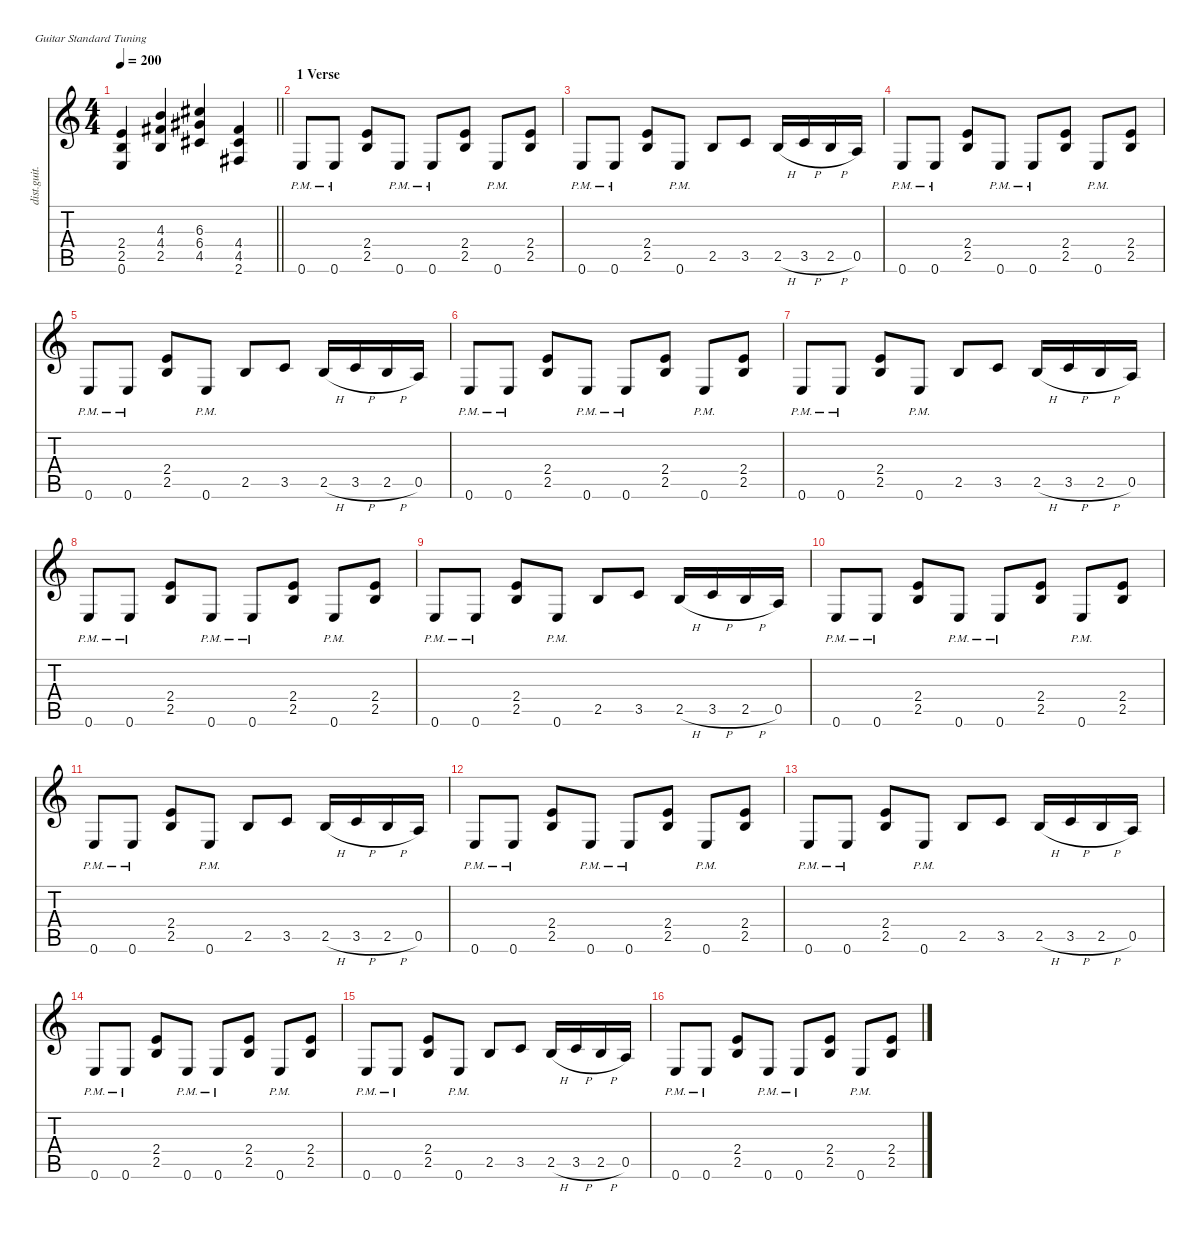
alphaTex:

\defaultSystemsLayout 4
\hideDynamics
\bracketExtendMode nobrackets
\otherSystemsTrackNameOrientation horizontal
\track ("James Hetfield (Guitar)" "dist.guit.") {instrument distortionguitar}
\staff {score tabs}
\tuning (E4 B3 G3 D3 A2 E2)
\ts (4 4)
\tempo 200
\clef g2
\barLineRight lightlight
\ks c
(2.4{t} 2.5{t} 0.6{t}).4{dy f beam Up} (4.3 4.4{acc #} 2.5).4{beam Up} (6.3{acc #} 6.4{acc #} 4.5{acc #}).4{beam Up} (4.4{acc #} 4.5{acc #} 2.6{acc #}).4{beam Up} |
\section ("" "1 Verse")
0.6{pm}.8{beam Up} 0.6{pm}.8{beam Up} (2.4 2.5).8{beam Up} 0.6{pm}.8{beam Up} 0.6{pm}.8{beam Up} (2.4 2.5).8{beam Up} 0.6{pm}.8{beam Up} (2.4 2.5).8{beam Up} |
0.6{pm}.8{beam Up} 0.6{pm}.8{beam Up} (2.4 2.5).8{beam Up} 0.6{pm}.8{beam Up} 2.5.8{beam Up} 3.5.8{beam Up} 2.5{h}.16{beam Up} 3.5{h}.16{beam Up} 2.5{h}.16{beam Up} 0.5.16{beam Up} |
0.6{pm}.8{beam Up} 0.6{pm}.8{beam Up} (2.4 2.5).8{beam Up} 0.6{pm}.8{beam Up} 0.6{pm}.8{beam Up} (2.4 2.5).8{beam Up} 0.6{pm}.8{beam Up} (2.4 2.5).8{beam Up} |
0.6{pm}.8{beam Up} 0.6{pm}.8{beam Up} (2.4 2.5).8{beam Up} 0.6{pm}.8{beam Up} 2.5.8{beam Up} 3.5.8{beam Up} 2.5{h}.16{beam Up} 3.5{h}.16{beam Up} 2.5{h}.16{beam Up} 0.5.16{beam Up} |
0.6{pm}.8{beam Up} 0.6{pm}.8{beam Up} (2.4 2.5).8{beam Up} 0.6{pm}.8{beam Up} 0.6{pm}.8{beam Up} (2.4 2.5).8{beam Up} 0.6{pm}.8{beam Up} (2.4 2.5).8{beam Up} |
0.6{pm}.8{beam Up} 0.6{pm}.8{beam Up} (2.4 2.5).8{beam Up} 0.6{pm}.8{beam Up} 2.5.8{beam Up} 3.5.8{beam Up} 2.5{h}.16{beam Up} 3.5{h}.16{beam Up} 2.5{h}.16{beam Up} 0.5.16{beam Up} |
0.6{pm}.8{beam Up} 0.6{pm}.8{beam Up} (2.4 2.5).8{beam Up} 0.6{pm}.8{beam Up} 0.6{pm}.8{beam Up} (2.4 2.5).8{beam Up} 0.6{pm}.8{beam Up} (2.4 2.5).8{beam Up} |
0.6{pm}.8{beam Up} 0.6{pm}.8{beam Up} (2.4 2.5).8{beam Up} 0.6{pm}.8{beam Up} 2.5.8{beam Up} 3.5.8{beam Up} 2.5{h}.16{beam Up} 3.5{h}.16{beam Up} 2.5{h}.16{beam Up} 0.5.16{beam Up} |
0.6{pm}.8{beam Up} 0.6{pm}.8{beam Up} (2.4 2.5).8{beam Up} 0.6{pm}.8{beam Up} 0.6{pm}.8{beam Up} (2.4 2.5).8{beam Up} 0.6{pm}.8{beam Up} (2.4 2.5).8{beam Up} |
0.6{pm}.8{beam Up} 0.6{pm}.8{beam Up} (2.4 2.5).8{beam Up} 0.6{pm}.8{beam Up} 2.5.8{beam Up} 3.5.8{beam Up} 2.5{h}.16{beam Up} 3.5{h}.16{beam Up} 2.5{h}.16{beam Up} 0.5.16{beam Up} |
0.6{pm}.8{beam Up} 0.6{pm}.8{beam Up} (2.4 2.5).8{beam Up} 0.6{pm}.8{beam Up} 0.6{pm}.8{beam Up} (2.4 2.5).8{beam Up} 0.6{pm}.8{beam Up} (2.4 2.5).8{beam Up} |
0.6{pm}.8{beam Up} 0.6{pm}.8{beam Up} (2.4 2.5).8{beam Up} 0.6{pm}.8{beam Up} 2.5.8{beam Up} 3.5.8{beam Up} 2.5{h}.16{beam Up} 3.5{h}.16{beam Up} 2.5{h}.16{beam Up} 0.5.16{beam Up} |
0.6{pm}.8{beam Up} 0.6{pm}.8{beam Up} (2.4 2.5).8{beam Up} 0.6{pm}.8{beam Up} 0.6{pm}.8{beam Up} (2.4 2.5).8{beam Up} 0.6{pm}.8{beam Up} (2.4 2.5).8{beam Up} |
0.6{pm}.8{beam Up} 0.6{pm}.8{beam Up} (2.4 2.5).8{beam Up} 0.6{pm}.8{beam Up} 2.5.8{beam Up} 3.5.8{beam Up} 2.5{h}.16{beam Up} 3.5{h}.16{beam Up} 2.5{h}.16{beam Up} 0.5.16{beam Up} |
0.6{pm}.8{beam Up} 0.6{pm}.8{beam Up} (2.4 2.5).8{beam Up} 0.6{pm}.8{beam Up} 0.6{pm}.8{beam Up} (2.4 2.5).8{beam Up} 0.6{pm}.8{beam Up} (2.4 2.5).8{beam Up}
